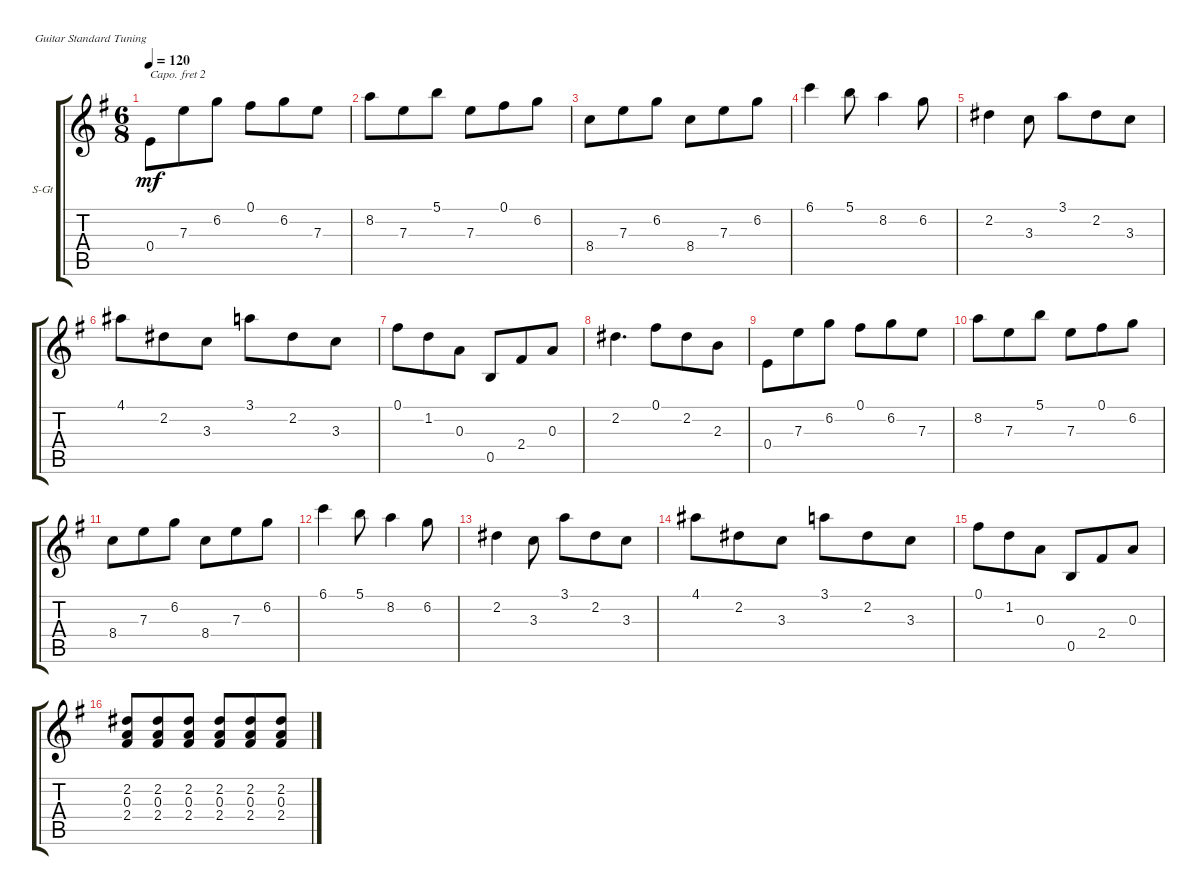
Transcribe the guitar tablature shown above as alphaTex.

\bracketExtendMode groupsimilarinstruments
\firstSystemTrackNameOrientation horizontal
\otherSystemsTrackNameOrientation horizontal
\track ("Acoustic Guitar" "S-Gt") {instrument acousticguitarsteel}
\staff {score tabs}
\capo 2
\tuning (E4 B3 G3 D3 A2 E2)
\ts (6 8)
\tempo 120
\clef g2
\scale
0.333333
\ks eminor
0.4.8{dy mf} 7.3.8 6.2.8 0.1.8 6.2.8 7.3.8 |
\scale
0.333333 8.2.8 7.3.8 5.1.8 7.3.8 0.1.8 6.2.8 |
\scale
0.333333 8.4.8 7.3.8 6.2.8 8.4.8 7.3.8 6.2.8 |
\scale
0.333333 6.1.4 5.1.8 8.2.4 6.2.8 |
\scale
0.333333 2.2.4 3.3.8 3.1.8 2.2.8 3.3.8 |
\scale
0.333333 4.1.8 2.2.8 3.3.8 3.1.8 2.2.8 3.3.8 |
\scale
0.333333 0.1.8 1.2.8 0.3.8 0.5.8 2.4.8 0.3.8 |
\scale
0.333333 2.2.4{d} 0.1.8 2.2.8 2.3.8 |
\scale
0.333333 0.4.8 7.3.8 6.2.8 0.1.8 6.2.8 7.3.8 |
\scale
0.333333 8.2.8 7.3.8 5.1.8 7.3.8 0.1.8 6.2.8 |
\scale
0.333333 8.4.8 7.3.8 6.2.8 8.4.8 7.3.8 6.2.8 |
\scale
0.333333 6.1.4 5.1.8 8.2.4 6.2.8 |
\scale
0.333333 2.2.4 3.3.8 3.1.8 2.2.8 3.3.8 |
\scale
0.333333 4.1.8 2.2.8 3.3.8 3.1.8 2.2.8 3.3.8 |
\scale
0.333333 0.1.8 1.2.8 0.3.8 0.5.8 2.4.8 0.3.8 |
\scale
0.333333 (2.2 0.3 2.4).8 (2.2 0.3 2.4).8 (2.2 0.3 2.4).8 (2.2 0.3 2.4).8 (2.2 0.3 2.4).8 (2.2 0.3 2.4).8
